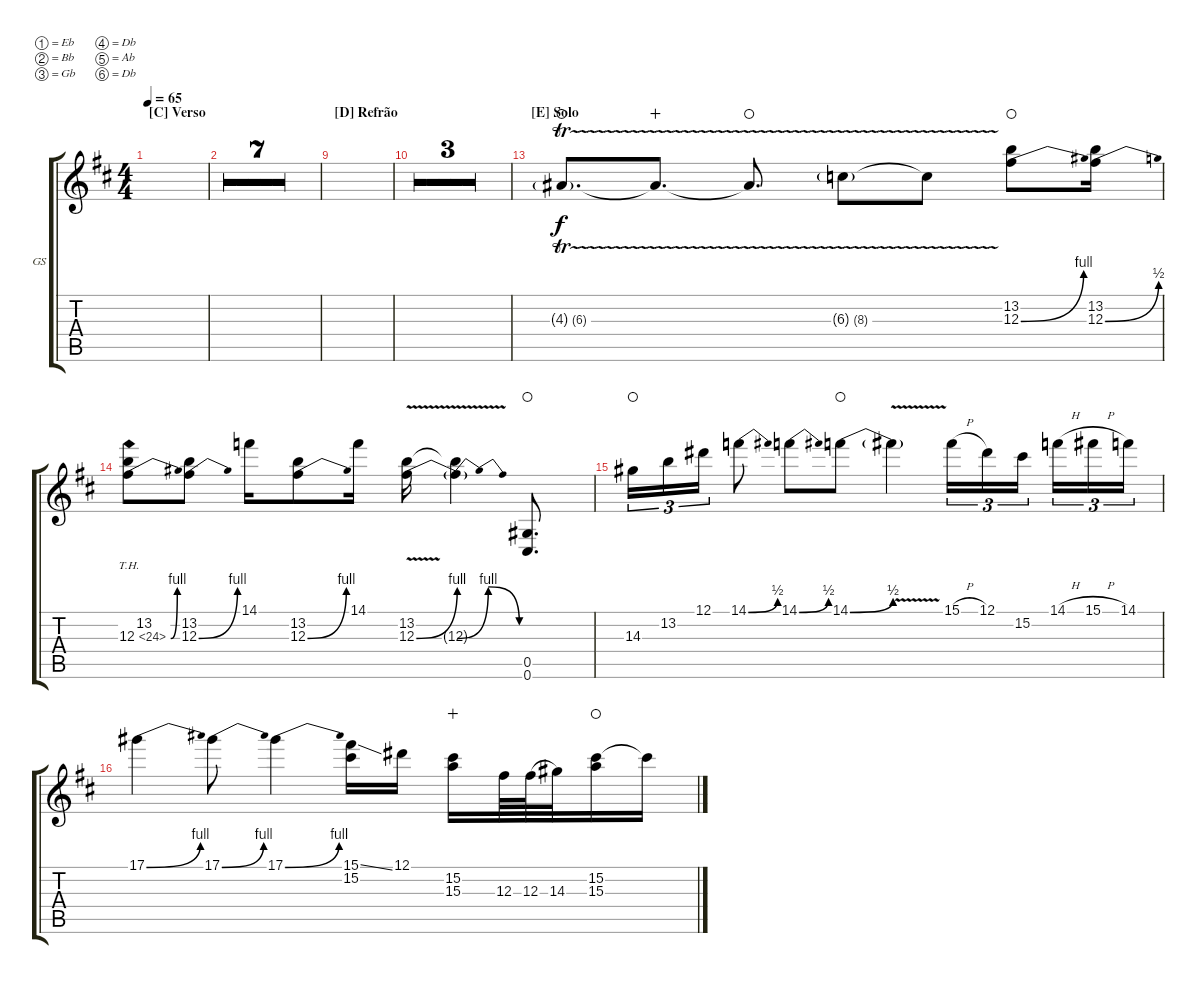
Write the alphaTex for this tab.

\defaultSystemsLayout 4
\bracketExtendMode groupsimilarinstruments
\firstSystemTrackNameOrientation horizontal
\otherSystemsTrackNameOrientation horizontal
\track ("Guitarra Wha Solo" "GS") {multiBarRest instrument distortionguitar}
\staff {score tabs}
\tuning (Eb4 Bb3 Gb3 Db3 Ab2 Db2)
\ts (4 4)
\section ("C" "Verso")
\tempo 65
\clef g2
\ks d
|
|
|
|
|
|
|
|
\section ("D" "Refrão")
|
|
|
|
\section ("E" "Solo")
4.3{tr (6 16) g}.8{d waho} 4.3{tr (6 16) t}.8{d wahc} 4.3{tr (6 16) t}.8{d waho} 6.3{tr (8 16) g}.8 6.3{tr (9 16) t}.8 (12.3{be (bend 0 0 15 4)} 13.2).8{waho} (12.3{be (bend 0 0 15 2)} 13.2).16 |
(12.3{be (bend 0 0 15 4) th 12} 13.2).8 (12.3{be (bend 0 0 15 4)} 13.2).8 14.1.16 (13.2 12.3{be (bend 0 0 15 4)}).8 14.1.16 (13.2 12.3{be (bend 0 0 15 4) v}).16 (13.2{t} 12.3{be (bendrelease 0 0 10.2 4 20.4 4 59.4 0) t}).4 (0.6 0.5).8{d waho} |
14.3.16{tu (3 2) waho} 13.2.16{tu (3 2)} 12.1.16{tu (3 2)} 14.1{be (bend 0 0 18.599999999999998 2)}.8 14.1{be (bend 0 0 16.8 2)}.8 14.1{be (bend 0 0 16.8 2)}.8{waho} 14.1{v t}.4 15.1{h}.16{tu (3 2)} 12.1.16{tu (3 2)} 15.2.16{tu (3 2)} 14.1{h}.16{tu (3 2)} 15.1{h}.16{tu (3 2)} 14.1.16{tu (3 2)} |
17.1{be (bend 0 0 15 4)}.4 17.1{be (bend 0 0 15 4)}.8 17.1{be (bend 0 0 15 4)}.4 (15.1{ss} 15.2).16 12.1.16 (15.2 15.3).16{wahc} 12.3.64 12.3.64{legatoorigin} 14.3.32 (15.2 15.3).16{waho} 15.2{t}.16
